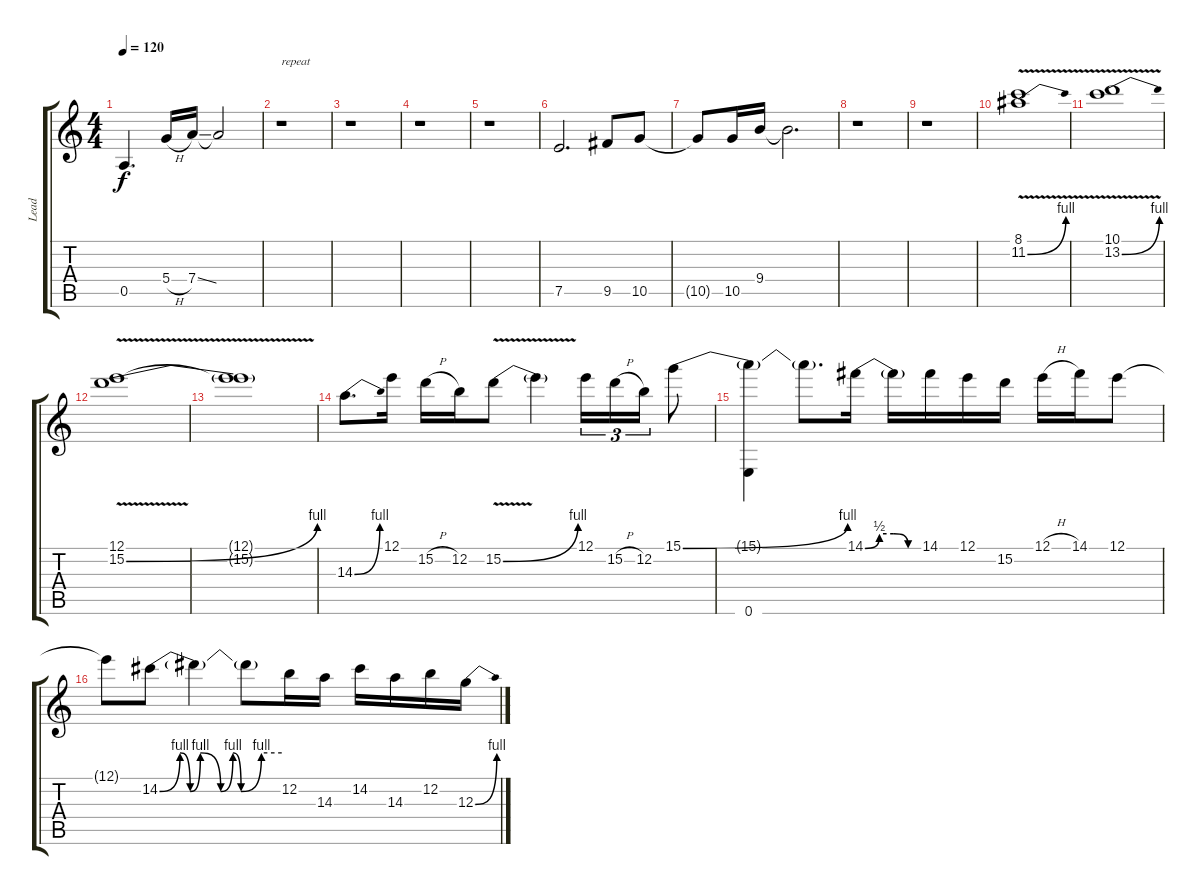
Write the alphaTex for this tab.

\track ("Lead" "Lead") {instrument distortionguitar}
\staff {score tabs}
\tuning (E4 B3 G3 D3 A2 E2) {hide}
\ts (4 4)
\tempo 120
\clef g2
\ks c
0.5{t}.4{d dy f} 5.4{h}.16 7.4{ss}.16 7.4{t}.2 |
r.1{txt "repeat"} |
r.1 |
r.1 |
r.1 |
7.5.2{d} 9.5.8 10.5.8 |
10.5{t}.8 10.5.16 9.4.16 9.4{t}.2{d} |
r.1 |
r.1 |
(8.1 11.2{be (bend 0 0 60 4) v}).1 |
(10.1 13.2{be (bend 0 0 60 4) v}).1 |
(12.1 15.2{be (bend 0 0 60 4) v}).1 |
(12.1{t} 15.2{t}).1 |
14.3{be (bend 0 0 60 4)}.8{d} 12.1.16 15.2{h}.16 12.2.16 15.2{be (bend 0 0 60 4) v}.8 15.2{t}.4 12.1.16{tu (3 2)} 15.2{h}.16{tu (3 2)} 12.2.16{tu (3 2)} 15.1{be (bend 0 0 60 4)}.8 |
(15.1{t} 0.6).4 15.1{t}.8{d} 14.1{be (custom 0 0 15 2 30 2 45 0 60 0)}.16 14.1{t}.16 14.1.16 12.1.16 15.2.16 12.1{h}.16 14.1.16 12.1.8 |
12.1{t}.8 14.2{be (custom 0 0 10 4 15 0 20 4 30 0 36 4 40 0 50 4 60 4)}.8 14.2{t}.4 14.2{t}.8 12.2.16 14.3.16 14.2.16 14.3.16 12.2.16 12.3{be (bend 0 0 60 4)}.16
